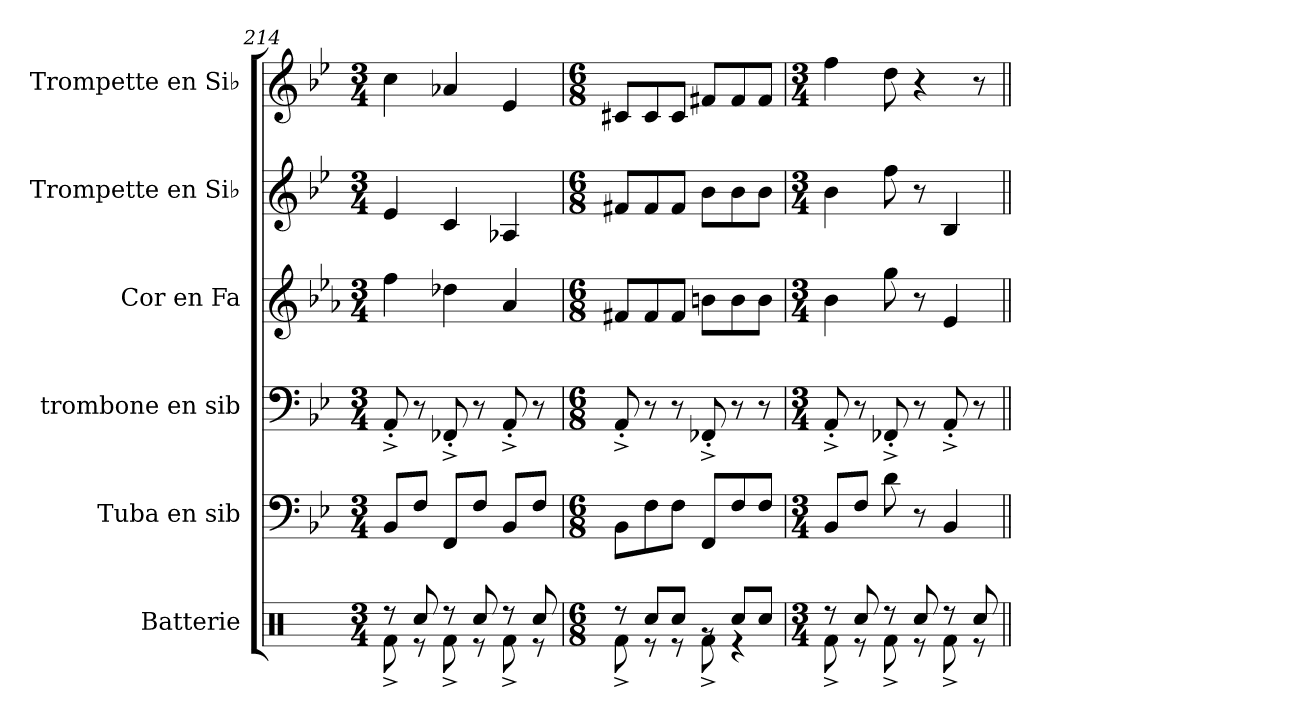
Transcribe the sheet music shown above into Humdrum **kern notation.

**kern	**kern	**kern	**kern	**kern	**kern
*part6	*part5	*part4	*part3	*part2	*part1
*staff6	*staff5	*staff4	*staff3	*staff2	*staff1
*I"Batterie	*I"Tuba en sib	*I"trombone en sib	*I"Cor en Fa	*I"Trompette en Si♭	*I"Trompette en Si♭
*I'Batt.	*I'Tub. sib	*I'Trb. sib	*I'Cor Fa	*I'Tromp. Si♭	*I'Tromp. Si♭
*clefX	*clefF4	*clefF4	*clefG2	*clefG2	*clefG2
*	*ITrd1c2	*ITrd1c2	*ITrd4c7	*ITrd1c2	*ITrd1c2
*k[]	*k[b-e-a-d-]	*k[b-e-a-d-]	*k[b-e-a-d-]	*k[b-e-a-d-]	*k[b-e-a-d-]
*M3/4	*M3/4	*M3/4	*M3/4	*M3/4	*M3/4
=214	=214	=214	=214	=214	=214
*^	*	*	*	*	*
8r	8Rf^\	8AA-/L	8GG'^/	4b-\	4d-/	4b-\
8Rcc/	8r	8E-/J	8r	.	.	.
8r	8Rf^\	8EE-/L	8EE--X'^/	4g-X\	4B-/	4g-X/
8Rcc/	8r	8E-/J	8r	.	.	.
8r	8Rf^\	8AA-/L	8GG'^/	4d-/	4G-X/	4d-/
8Rcc/	8r	8E-/J	8r	.	.	.
!!LO:PB:g=z
=215	=215	=215	=215	=215	=215	=215
*M6/8	*	*M6/8	*M6/8	*M6/8	*M6/8	*M6/8
8r	8Rf^\	8AA-\L	8GG'^/	8Bn/L	8en/L	8Bn/L
8Rcc/L	8r	8E-\	8r	8B/	8e/	8B/
8Rcc/J	8r	8E-\J	8r	8B/J	8e/J	8B/J
8rg	8Rf^\	8EE-/L	8EE--X'^/	8en\L	8a-\L	8en/L
8Rcc/L	4r	8E-/	8r	8e\	8a-\	8e/
8Rcc/J	.	8E-/J	8r	8e\J	8a-\J	8e/J
=216	=216	=216	=216	=216	=216	=216
*M3/4	*	*M3/4	*M3/4	*M3/4	*M3/4	*M3/4
8r	8Rf^\	8AA-/L	8GG'^/	4e-\	4a-\	4ee-\
8Rcc/	8r	8E-/J	8r	.	.	.
8r	8Rf^\	8c\	8EE--X'^/	8cc\	8ee-\	8cc\
8Rcc/	8r	8r	8r	8r	8r	4r
8r	8Rf^\	4AA-/	8GG'^/	4A-/	4A-/	.
8Rcc/	8r	.	8r	.	.	8r
*v	*v	*	*	*	*	*
=||	=||	=||	=||	=||	=||
*-	*-	*-	*-	*-	*-
